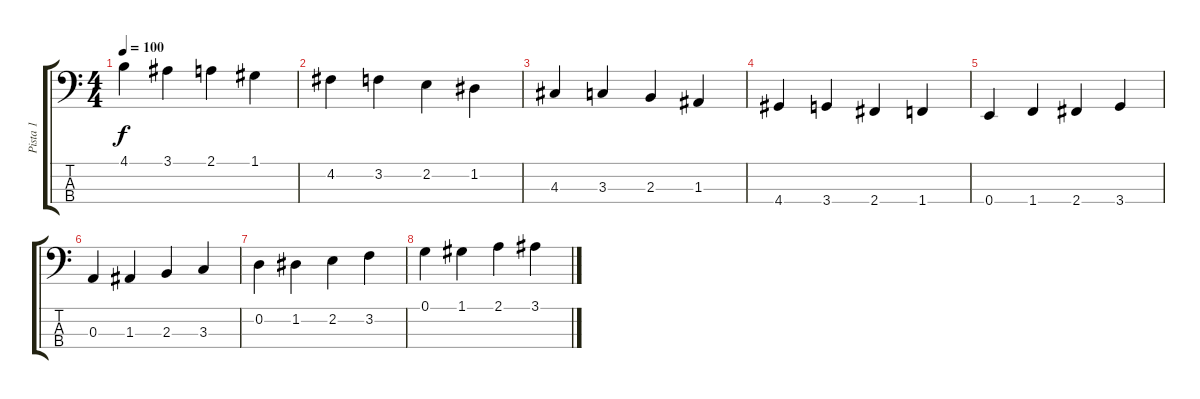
\track ("Pista 1" "Pista 1") {instrument electricbassfinger}
\staff {score tabs}
\tuning (G2 D2 A1 E1) {hide}
\ts (4 4)
\tempo 100
\clef f4
\ks c
4.1.4{dy f} 3.1.4 2.1.4 1.1.4 |
4.2.4 3.2.4 2.2.4 1.2.4 |
4.3.4 3.3.4 2.3.4 1.3.4 |
4.4.4 3.4.4 2.4.4 1.4.4 |
0.4.4 1.4.4 2.4.4 3.4.4 |
0.3.4 1.3.4 2.3.4 3.3.4 |
0.2.4 1.2.4 2.2.4 3.2.4 |
0.1.4 1.1.4 2.1.4 3.1.4
